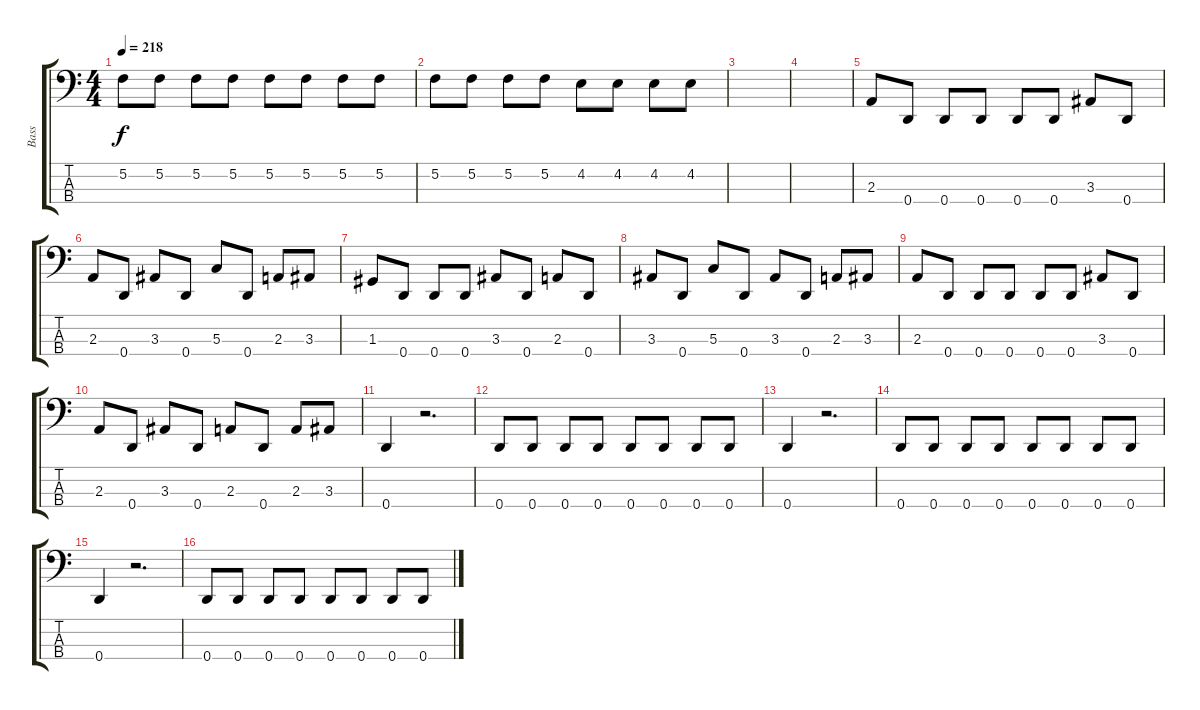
\track ("Bass" "Bass") {instrument electricbasspick}
\staff {score tabs}
\tuning (F2 C2 G1 D1) {hide}
\ts (4 4)
\tempo 218
\clef f4
\ks c
5.2.8{dy f} 5.2.8 5.2.8 5.2.8 5.2.8 5.2.8 5.2.8 5.2.8 |
5.2.8 5.2.8 5.2.8 5.2.8 4.2.8 4.2.8 4.2.8 4.2.8 |
|
|
2.3.8 0.4.8 0.4.8 0.4.8 0.4.8 0.4.8 3.3.8 0.4.8 |
2.3.8 0.4.8 3.3.8 0.4.8 5.3.8 0.4.8 2.3.8 3.3.8 |
1.3.8 0.4.8 0.4.8 0.4.8 3.3.8 0.4.8 2.3.8 0.4.8 |
3.3.8 0.4.8 5.3.8 0.4.8 3.3.8 0.4.8 2.3.8 3.3.8 |
2.3.8 0.4.8 0.4.8 0.4.8 0.4.8 0.4.8 3.3.8 0.4.8 |
2.3.8 0.4.8 3.3.8 0.4.8 2.3.8 0.4.8 2.3.8 3.3.8 |
0.4.4 r.2{d} |
0.4.8 0.4.8 0.4.8 0.4.8 0.4.8 0.4.8 0.4.8 0.4.8 |
0.4.4 r.2{d} |
0.4.8 0.4.8 0.4.8 0.4.8 0.4.8 0.4.8 0.4.8 0.4.8 |
0.4.4 r.2{d} |
0.4.8 0.4.8 0.4.8 0.4.8 0.4.8 0.4.8 0.4.8 0.4.8
